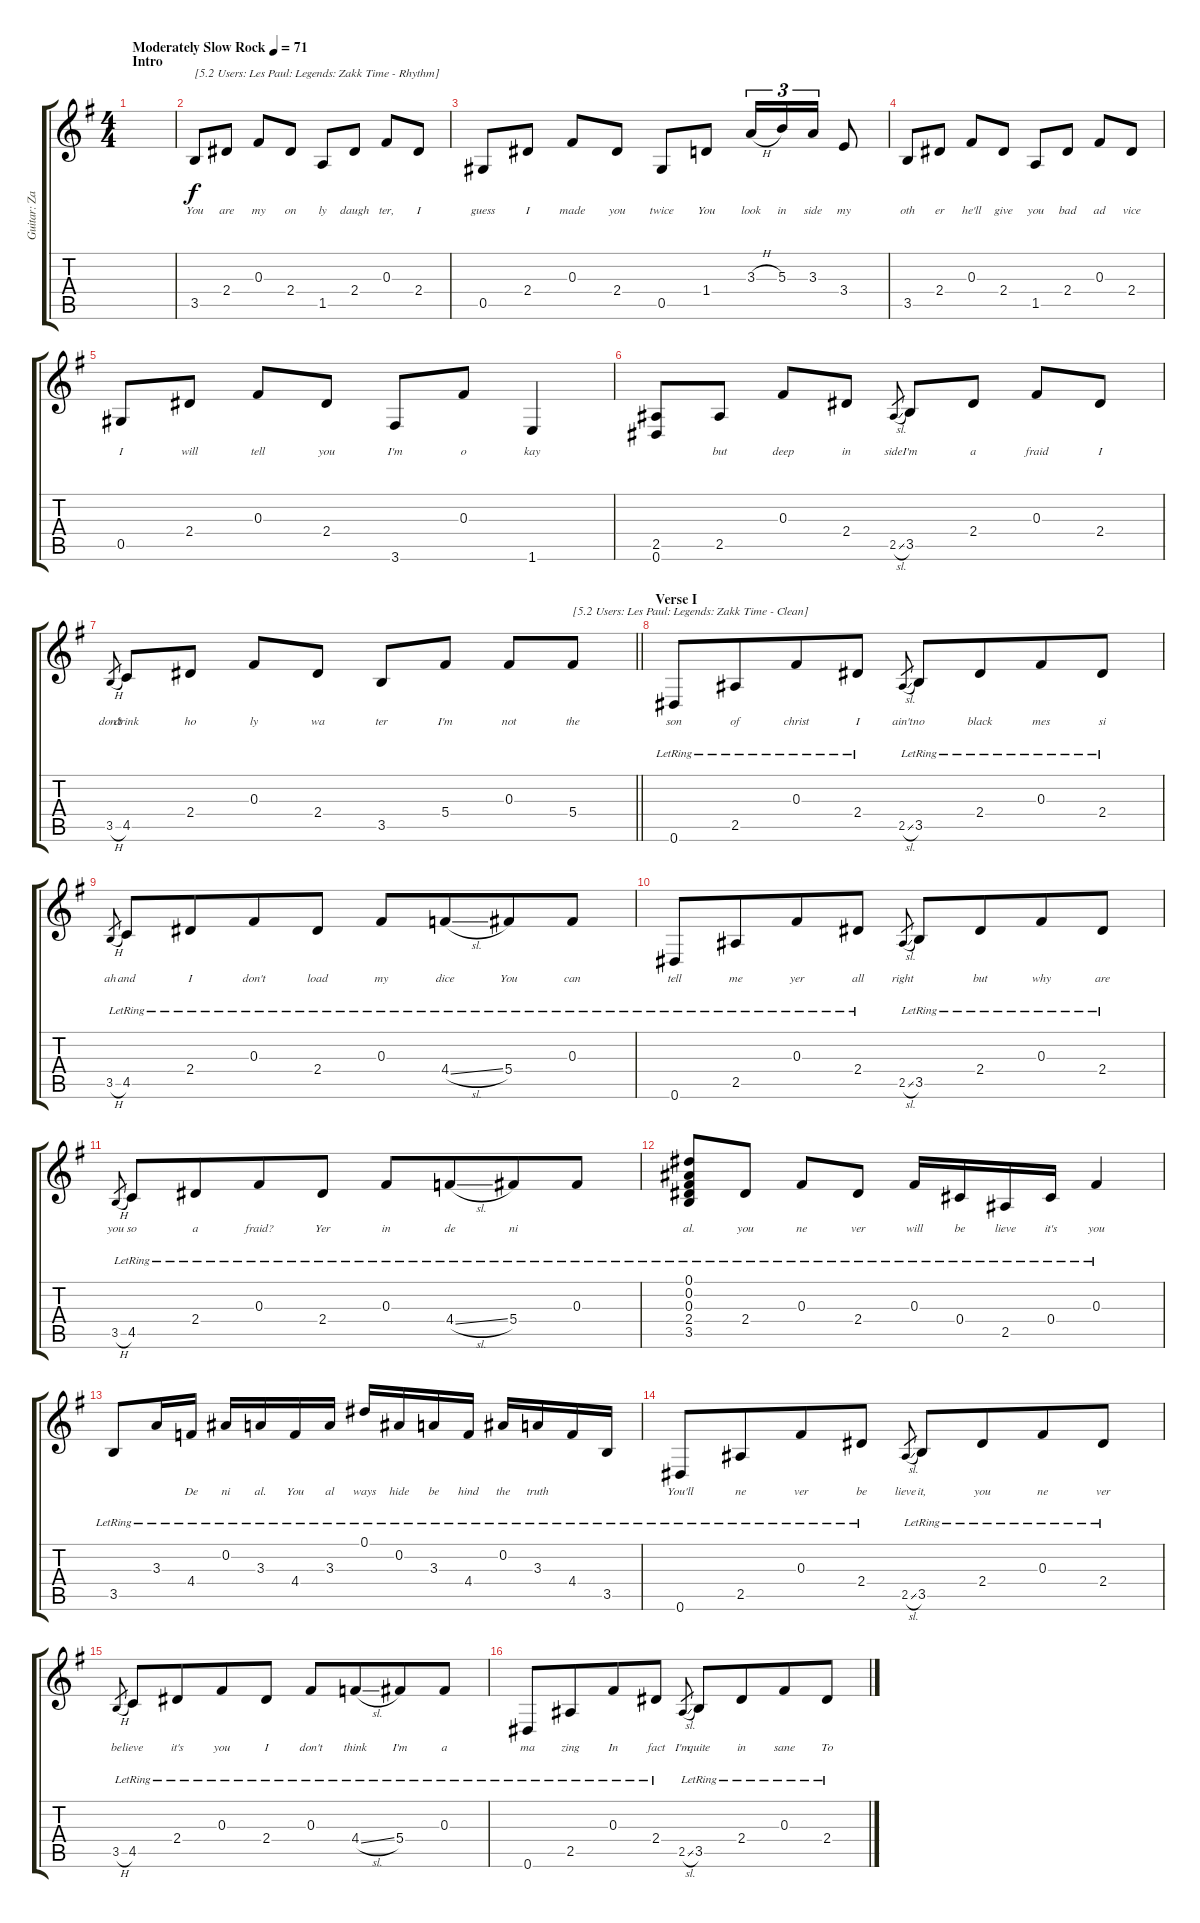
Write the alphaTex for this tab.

\track ("Guitar: Zakk" "Guitar: Za") {instrument overdrivenguitar}
\staff {score tabs}
\tuning (Eb4 Bb3 Gb3 Db3 Ab2 Eb2) {hide}
\ts (4 4)
\section ("" "Intro")
\tempo (71 "Moderately Slow Rock")
\clef g2
\ks g
|
3.5.8{txt "[5.2 Users: Les Paul: Legends: Zakk Time - Rhythm]" lyrics (0 "You") lyrics (1 "") lyrics (2 "") lyrics (3 "") lyrics (4 "")} 2.4.8{lyrics (0 "are") lyrics (1 "") lyrics (2 "") lyrics (3 "") lyrics (4 "")} 0.3.8{lyrics (0 "my") lyrics (1 "") lyrics (2 "") lyrics (3 "") lyrics (4 "")} 2.4.8{lyrics (0 "on") lyrics (1 "") lyrics (2 "") lyrics (3 "") lyrics (4 "")} 1.5.8{lyrics (0 "ly") lyrics (1 "") lyrics (2 "") lyrics (3 "") lyrics (4 "")} 2.4.8{lyrics (0 "daugh") lyrics (1 "") lyrics (2 "") lyrics (3 "") lyrics (4 "")} 0.3.8{lyrics (0 "ter,") lyrics (1 "") lyrics (2 "") lyrics (3 "") lyrics (4 "")} 2.4.8{lyrics (0 "I") lyrics (1 "") lyrics (2 "") lyrics (3 "") lyrics (4 "")} |
0.5.8{lyrics (0 "guess") lyrics (1 "") lyrics (2 "") lyrics (3 "") lyrics (4 "")} 2.4.8{lyrics (0 "I") lyrics (1 "") lyrics (2 "") lyrics (3 "") lyrics (4 "")} 0.3.8{lyrics (0 "made") lyrics (1 "") lyrics (2 "") lyrics (3 "") lyrics (4 "")} 2.4.8{lyrics (0 "you") lyrics (1 "") lyrics (2 "") lyrics (3 "") lyrics (4 "")} 0.5.8{lyrics (0 "twice") lyrics (1 "") lyrics (2 "") lyrics (3 "") lyrics (4 "")} 1.4.8{lyrics (0 "You") lyrics (1 "") lyrics (2 "") lyrics (3 "") lyrics (4 "")} 3.3{h}.16{tu (3 2) lyrics (0 "look") lyrics (1 "") lyrics (2 "") lyrics (3 "") lyrics (4 "")} 5.3.16{tu (3 2) lyrics (0 "in") lyrics (1 "") lyrics (2 "") lyrics (3 "") lyrics (4 "")} 3.3.16{tu (3 2) lyrics (0 "side") lyrics (1 "") lyrics (2 "") lyrics (3 "") lyrics (4 "")} 3.4.8{lyrics (0 "my") lyrics (1 "") lyrics (2 "") lyrics (3 "") lyrics (4 "")} |
3.5.8{lyrics (0 "oth") lyrics (1 "") lyrics (2 "") lyrics (3 "") lyrics (4 "")} 2.4.8{lyrics (0 "er") lyrics (1 "") lyrics (2 "") lyrics (3 "") lyrics (4 "")} 0.3.8{lyrics (0 "he'll") lyrics (1 "") lyrics (2 "") lyrics (3 "") lyrics (4 "")} 2.4.8{lyrics (0 "give") lyrics (1 "") lyrics (2 "") lyrics (3 "") lyrics (4 "")} 1.5.8{lyrics (0 "you") lyrics (1 "") lyrics (2 "") lyrics (3 "") lyrics (4 "")} 2.4.8{lyrics (0 "bad") lyrics (1 "") lyrics (2 "") lyrics (3 "") lyrics (4 "")} 0.3.8{lyrics (0 "ad") lyrics (1 "") lyrics (2 "") lyrics (3 "") lyrics (4 "")} 2.4.8{lyrics (0 "vice") lyrics (1 "") lyrics (2 "") lyrics (3 "") lyrics (4 "")} |
0.5.8{lyrics (0 "I") lyrics (1 "") lyrics (2 "") lyrics (3 "") lyrics (4 "")} 2.4.8{lyrics (0 "will") lyrics (1 "") lyrics (2 "") lyrics (3 "") lyrics (4 "")} 0.3.8{lyrics (0 "tell") lyrics (1 "") lyrics (2 "") lyrics (3 "") lyrics (4 "")} 2.4.8{lyrics (0 "you") lyrics (1 "") lyrics (2 "") lyrics (3 "") lyrics (4 "")} 3.6.8{lyrics (0 "I'm") lyrics (1 "") lyrics (2 "") lyrics (3 "") lyrics (4 "")} 0.3.8{lyrics (0 "o") lyrics (1 "") lyrics (2 "") lyrics (3 "") lyrics (4 "")} 1.6.4{lyrics (0 "kay") lyrics (1 "") lyrics (2 "") lyrics (3 "") lyrics (4 "")} |
(2.5 0.6).8{lyrics (0 "") lyrics (1 "") lyrics (2 "") lyrics (3 "") lyrics (4 "")} 2.5.8{lyrics (0 "but") lyrics (1 "") lyrics (2 "") lyrics (3 "") lyrics (4 "")} 0.3.8{lyrics (0 "deep") lyrics (1 "") lyrics (2 "") lyrics (3 "") lyrics (4 "")} 2.4.8{lyrics (0 "in") lyrics (1 "") lyrics (2 "") lyrics (3 "") lyrics (4 "")} 2.5{sl}.8{lyrics (0 "side") lyrics (1 "") lyrics (2 "") lyrics (3 "") lyrics (4 "") gr} 3.5.8{lyrics (0 "I'm") lyrics (1 "") lyrics (2 "") lyrics (3 "") lyrics (4 "")} 2.4.8{lyrics (0 "a") lyrics (1 "") lyrics (2 "") lyrics (3 "") lyrics (4 "")} 0.3.8{lyrics (0 "fraid") lyrics (1 "") lyrics (2 "") lyrics (3 "") lyrics (4 "")} 2.4.8{lyrics (0 "I") lyrics (1 "") lyrics (2 "") lyrics (3 "") lyrics (4 "")} |
\barLineRight lightlight
3.5{h}.8{lyrics (0 "don't") lyrics (1 "") lyrics (2 "") lyrics (3 "") lyrics (4 "") gr} 4.5.8{lyrics (0 "drink") lyrics (1 "") lyrics (2 "") lyrics (3 "") lyrics (4 "")} 2.4.8{lyrics (0 "ho") lyrics (1 "") lyrics (2 "") lyrics (3 "") lyrics (4 "")} 0.3.8{lyrics (0 "ly") lyrics (1 "") lyrics (2 "") lyrics (3 "") lyrics (4 "")} 2.4.8{lyrics (0 "wa") lyrics (1 "") lyrics (2 "") lyrics (3 "") lyrics (4 "")} 3.5.8{lyrics (0 "ter") lyrics (1 "") lyrics (2 "") lyrics (3 "") lyrics (4 "")} 5.4.8{lyrics (0 "I'm") lyrics (1 "") lyrics (2 "") lyrics (3 "") lyrics (4 "")} 0.3.8{lyrics (0 "not") lyrics (1 "") lyrics (2 "") lyrics (3 "") lyrics (4 "")} 5.4.8{txt "[5.2 Users: Les Paul: Legends: Zakk Time - Clean]" lyrics (0 "the") lyrics (1 "") lyrics (2 "") lyrics (3 "") lyrics (4 "")} |
\section ("" "Verse I")
0.6{lr}.8{lyrics (0 "son") lyrics (1 "") lyrics (2 "") lyrics (3 "") lyrics (4 "") instrument overdrivenguitar} 2.5{lr}.8{lyrics (0 "of") lyrics (1 "") lyrics (2 "") lyrics (3 "") lyrics (4 "") beam merge} 0.3{lr}.8{lyrics (0 "christ") lyrics (1 "") lyrics (2 "") lyrics (3 "") lyrics (4 "")} 2.4{lr}.8{lyrics (0 "I") lyrics (1 "") lyrics (2 "") lyrics (3 "") lyrics (4 "")} 2.5{sl}.8{lyrics (0 "ain't") lyrics (1 "") lyrics (2 "") lyrics (3 "") lyrics (4 "") gr} 3.5{lr}.8{lyrics (0 "no") lyrics (1 "") lyrics (2 "") lyrics (3 "") lyrics (4 "")} 2.4{lr}.8{lyrics (0 "black") lyrics (1 "") lyrics (2 "") lyrics (3 "") lyrics (4 "") beam merge} 0.3{lr}.8{lyrics (0 "mes") lyrics (1 "") lyrics (2 "") lyrics (3 "") lyrics (4 "")} 2.4{lr}.8{lyrics (0 "si") lyrics (1 "") lyrics (2 "") lyrics (3 "") lyrics (4 "")} |
3.5{h}.8{lyrics (0 "ah") lyrics (1 "") lyrics (2 "") lyrics (3 "") lyrics (4 "") gr} 4.5{lr}.8{lyrics (0 "and") lyrics (1 "") lyrics (2 "") lyrics (3 "") lyrics (4 "")} 2.4{lr}.8{lyrics (0 "I") lyrics (1 "") lyrics (2 "") lyrics (3 "") lyrics (4 "") beam merge} 0.3{lr}.8{lyrics (0 "don't") lyrics (1 "") lyrics (2 "") lyrics (3 "") lyrics (4 "")} 2.4{lr}.8{lyrics (0 "load") lyrics (1 "") lyrics (2 "") lyrics (3 "") lyrics (4 "")} 0.3{lr}.8{lyrics (0 "my") lyrics (1 "") lyrics (2 "") lyrics (3 "") lyrics (4 "")} 4.4{sl lr}.8{lyrics (0 "dice") lyrics (1 "") lyrics (2 "") lyrics (3 "") lyrics (4 "") beam merge} 5.4{lr}.8{lyrics (0 "You") lyrics (1 "") lyrics (2 "") lyrics (3 "") lyrics (4 "")} 0.3{lr}.8{lyrics (0 "can") lyrics (1 "") lyrics (2 "") lyrics (3 "") lyrics (4 "")} |
0.6{lr}.8{lyrics (0 "tell") lyrics (1 "") lyrics (2 "") lyrics (3 "") lyrics (4 "")} 2.5{lr}.8{lyrics (0 "me") lyrics (1 "") lyrics (2 "") lyrics (3 "") lyrics (4 "") beam merge} 0.3{lr}.8{lyrics (0 "yer") lyrics (1 "") lyrics (2 "") lyrics (3 "") lyrics (4 "")} 2.4{lr}.8{lyrics (0 "all") lyrics (1 "") lyrics (2 "") lyrics (3 "") lyrics (4 "")} 2.5{sl}.8{lyrics (0 "right") lyrics (1 "") lyrics (2 "") lyrics (3 "") lyrics (4 "") gr} 3.5{lr}.8{lyrics (0 "") lyrics (1 "") lyrics (2 "") lyrics (3 "") lyrics (4 "")} 2.4{lr}.8{lyrics (0 "but") lyrics (1 "") lyrics (2 "") lyrics (3 "") lyrics (4 "") beam merge} 0.3{lr}.8{lyrics (0 "why") lyrics (1 "") lyrics (2 "") lyrics (3 "") lyrics (4 "")} 2.4{lr}.8{lyrics (0 "are") lyrics (1 "") lyrics (2 "") lyrics (3 "") lyrics (4 "")} |
3.5{h}.8{lyrics (0 "you") lyrics (1 "") lyrics (2 "") lyrics (3 "") lyrics (4 "") gr} 4.5{lr}.8{lyrics (0 "so") lyrics (1 "") lyrics (2 "") lyrics (3 "") lyrics (4 "")} 2.4{lr}.8{lyrics (0 "a") lyrics (1 "") lyrics (2 "") lyrics (3 "") lyrics (4 "") beam merge} 0.3{lr}.8{lyrics (0 "fraid?") lyrics (1 "") lyrics (2 "") lyrics (3 "") lyrics (4 "")} 2.4{lr}.8{lyrics (0 "Yer") lyrics (1 "") lyrics (2 "") lyrics (3 "") lyrics (4 "")} 0.3{lr}.8{lyrics (0 "in") lyrics (1 "") lyrics (2 "") lyrics (3 "") lyrics (4 "")} 4.4{sl lr}.8{lyrics (0 "de") lyrics (1 "") lyrics (2 "") lyrics (3 "") lyrics (4 "") beam merge} 5.4{lr}.8{lyrics (0 "ni") lyrics (1 "") lyrics (2 "") lyrics (3 "") lyrics (4 "")} 0.3{lr}.8{lyrics (0 "") lyrics (1 "") lyrics (2 "") lyrics (3 "") lyrics (4 "")} |
(0.1{lr} 0.2{lr} 0.3{lr} 2.4{lr} 3.5{lr}).8{lyrics (0 "al.") lyrics (1 "") lyrics (2 "") lyrics (3 "") lyrics (4 "")} 2.4{lr}.8{lyrics (0 "you") lyrics (1 "") lyrics (2 "") lyrics (3 "") lyrics (4 "")} 0.3{lr}.8{lyrics (0 "ne") lyrics (1 "") lyrics (2 "") lyrics (3 "") lyrics (4 "")} 2.4{lr}.8{lyrics (0 "ver") lyrics (1 "") lyrics (2 "") lyrics (3 "") lyrics (4 "")} 0.3{lr}.16{lyrics (0 "will") lyrics (1 "") lyrics (2 "") lyrics (3 "") lyrics (4 "")} 0.4{lr}.16{lyrics (0 "be") lyrics (1 "") lyrics (2 "") lyrics (3 "") lyrics (4 "")} 2.5{lr}.16{lyrics (0 "lieve") lyrics (1 "") lyrics (2 "") lyrics (3 "") lyrics (4 "")} 0.4{lr}.16{lyrics (0 "it's") lyrics (1 "") lyrics (2 "") lyrics (3 "") lyrics (4 "")} 0.3{lr}.4{lyrics (0 "you") lyrics (1 "") lyrics (2 "") lyrics (3 "") lyrics (4 "")} |
3.5{lr}.8{lyrics (0 "") lyrics (1 "") lyrics (2 "") lyrics (3 "") lyrics (4 "")} 3.3{lr}.16{lyrics (0 "") lyrics (1 "") lyrics (2 "") lyrics (3 "") lyrics (4 "")} 4.4{lr}.16{lyrics (0 "De") lyrics (1 "") lyrics (2 "") lyrics (3 "") lyrics (4 "")} 0.2{lr}.16{lyrics (0 "ni") lyrics (1 "") lyrics (2 "") lyrics (3 "") lyrics (4 "")} 3.3{lr}.16{lyrics (0 "al.") lyrics (1 "") lyrics (2 "") lyrics (3 "") lyrics (4 "")} 4.4{lr}.16{lyrics (0 "You") lyrics (1 "") lyrics (2 "") lyrics (3 "") lyrics (4 "")} 3.3{lr}.16{lyrics (0 "al") lyrics (1 "") lyrics (2 "") lyrics (3 "") lyrics (4 "")} 0.1{lr}.16{lyrics (0 "ways") lyrics (1 "") lyrics (2 "") lyrics (3 "") lyrics (4 "")} 0.2{lr}.16{lyrics (0 "hide") lyrics (1 "") lyrics (2 "") lyrics (3 "") lyrics (4 "")} 3.3{lr}.16{lyrics (0 "be") lyrics (1 "") lyrics (2 "") lyrics (3 "") lyrics (4 "")} 4.4{lr}.16{lyrics (0 "hind") lyrics (1 "") lyrics (2 "") lyrics (3 "") lyrics (4 "")} 0.2{lr}.16{lyrics (0 "the") lyrics (1 "") lyrics (2 "") lyrics (3 "") lyrics (4 "")} 3.3{lr}.16{lyrics (0 "truth") lyrics (1 "") lyrics (2 "") lyrics (3 "") lyrics (4 "")} 4.4{lr}.16{lyrics (0 "") lyrics (1 "") lyrics (2 "") lyrics (3 "") lyrics (4 "")} 3.5{lr}.16{lyrics (0 "") lyrics (1 "") lyrics (2 "") lyrics (3 "") lyrics (4 "")} |
0.6{lr}.8{lyrics (0 "You'll") lyrics (1 "") lyrics (2 "") lyrics (3 "") lyrics (4 "")} 2.5{lr}.8{lyrics (0 "ne") lyrics (1 "") lyrics (2 "") lyrics (3 "") lyrics (4 "") beam merge} 0.3{lr}.8{lyrics (0 "ver") lyrics (1 "") lyrics (2 "") lyrics (3 "") lyrics (4 "")} 2.4{lr}.8{lyrics (0 "be") lyrics (1 "") lyrics (2 "") lyrics (3 "") lyrics (4 "")} 2.5{sl}.8{lyrics (0 "lieve") lyrics (1 "") lyrics (2 "") lyrics (3 "") lyrics (4 "") gr} 3.5{lr}.8{lyrics (0 "it,") lyrics (1 "") lyrics (2 "") lyrics (3 "") lyrics (4 "")} 2.4{lr}.8{lyrics (0 "you") lyrics (1 "") lyrics (2 "") lyrics (3 "") lyrics (4 "") beam merge} 0.3{lr}.8{lyrics (0 "ne") lyrics (1 "") lyrics (2 "") lyrics (3 "") lyrics (4 "")} 2.4{lr}.8{lyrics (0 "ver") lyrics (1 "") lyrics (2 "") lyrics (3 "") lyrics (4 "")} |
3.5{h}.8{lyrics (0 "be") lyrics (1 "") lyrics (2 "") lyrics (3 "") lyrics (4 "") gr} 4.5{lr}.8{lyrics (0 "lieve") lyrics (1 "") lyrics (2 "") lyrics (3 "") lyrics (4 "")} 2.4{lr}.8{lyrics (0 "it's") lyrics (1 "") lyrics (2 "") lyrics (3 "") lyrics (4 "") beam merge} 0.3{lr}.8{lyrics (0 "you") lyrics (1 "") lyrics (2 "") lyrics (3 "") lyrics (4 "")} 2.4{lr}.8{lyrics (0 "I") lyrics (1 "") lyrics (2 "") lyrics (3 "") lyrics (4 "")} 0.3{lr}.8{lyrics (0 "don't") lyrics (1 "") lyrics (2 "") lyrics (3 "") lyrics (4 "")} 4.4{sl lr}.8{lyrics (0 "think") lyrics (1 "") lyrics (2 "") lyrics (3 "") lyrics (4 "") beam merge} 5.4{lr}.8{lyrics (0 "I'm") lyrics (1 "") lyrics (2 "") lyrics (3 "") lyrics (4 "")} 0.3{lr}.8{lyrics (0 "a") lyrics (1 "") lyrics (2 "") lyrics (3 "") lyrics (4 "")} |
0.6{lr}.8{lyrics (0 "ma") lyrics (1 "") lyrics (2 "") lyrics (3 "") lyrics (4 "")} 2.5{lr}.8{lyrics (0 "zing") lyrics (1 "") lyrics (2 "") lyrics (3 "") lyrics (4 "") beam merge} 0.3{lr}.8{lyrics (0 "In") lyrics (1 "") lyrics (2 "") lyrics (3 "") lyrics (4 "")} 2.4{lr}.8{lyrics (0 "fact") lyrics (1 "") lyrics (2 "") lyrics (3 "") lyrics (4 "")} 2.5{sl}.8{lyrics (0 "I'm") lyrics (1 "") lyrics (2 "") lyrics (3 "") lyrics (4 "") gr} 3.5{lr}.8{lyrics (0 "quite") lyrics (1 "") lyrics (2 "") lyrics (3 "") lyrics (4 "")} 2.4{lr}.8{lyrics (0 "in") lyrics (1 "") lyrics (2 "") lyrics (3 "") lyrics (4 "") beam merge} 0.3{lr}.8{lyrics (0 "sane") lyrics (1 "") lyrics (2 "") lyrics (3 "") lyrics (4 "")} 2.4{lr}.8{lyrics (0 "To") lyrics (1 "") lyrics (2 "") lyrics (3 "") lyrics (4 "")}
